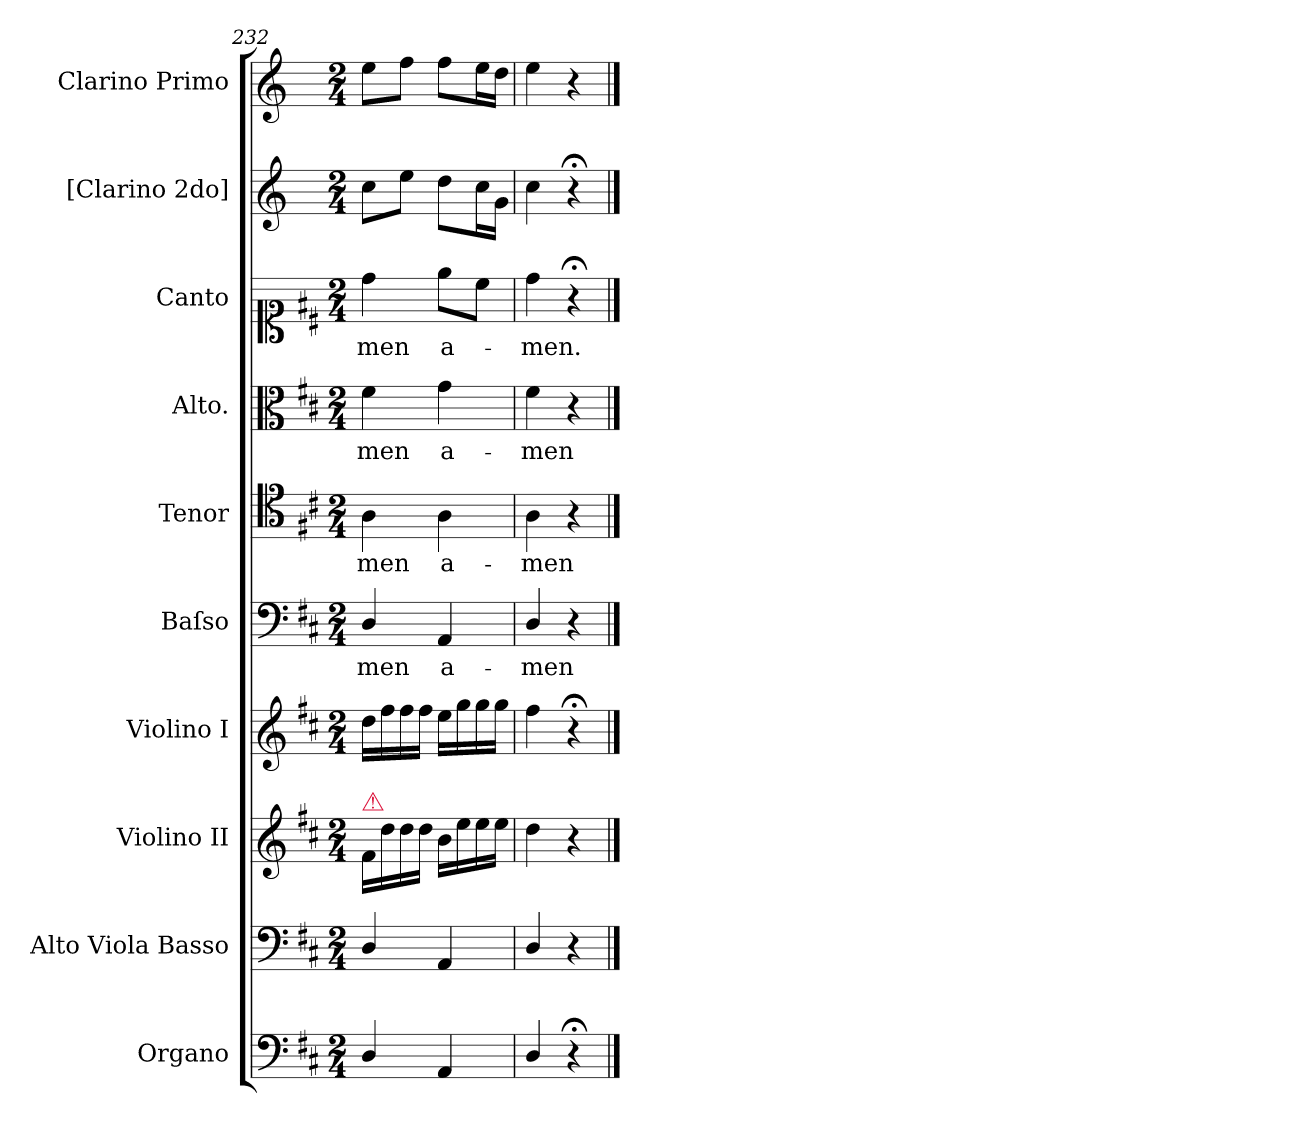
**kern	**kern	**kern	**kern	**kern	**text	**kern	**text	**kern	**text	**kern	**text	**kern	**kern
*part10	*part9	*part8	*part7	*part6	*part6	*part5	*part5	*part4	*part4	*part3	*part3	*part2	*part1
*staff10	*staff9	*staff8	*staff7	*staff6	*staff6	*staff5	*staff5	*staff4	*staff4	*staff3	*staff3	*staff2	*staff1
*I"Organo	*I"Alto Viola Basso	*I"Violino II	*I"Violino I	*I"Baſso	*	*I"Tenor	*	*I"Alto.	*	*I"Canto	*	*I"[Clarino 2do]	*I"Clarino Primo
*I'org	*I'a-vla	*I'vl 2	*I'vl 1	*I'B	*	*I'T	*	*I'A	*	*	*	*I'clno 2	*I'clno 1
*clefF4	*clefF4	*clefG2	*clefG2	*clefF4	*	*clefC4	*	*clefC3	*	*clefC1	*	*clefG2	*clefG2
*	*	*	*	*	*	*	*	*	*	*	*	*ITrd-1c-2	*ITrd-1c-2
*k[f#c#]	*k[f#c#]	*k[f#c#]	*k[f#c#]	*k[f#c#]	*	*k[f#c#]	*	*k[f#c#]	*	*k[f#c#]	*	*k[f#c#]	*k[f#c#]
*	*	*	*	*	*	*	*	*	*	*	*	*D:	*D:
*M2/4	*M2/4	*M2/4	*M2/4	*M2/4	*	*M2/4	*	*M2/4	*	*M2/4	*	*M2/4	*M2/4
=232	=232	=232	=232	=232	=232	=232	=232	=232	=232	=232	=232	=232	=232
!	!	!LO:TX:a:color=crimson:t=⚠	!	!	!	!	!	!	!	!	!	!	!
4D/	4D/	16f#/LL	16dd\LL	4D/	-men	4A\	-men	4f#\	-men	4dd\	-men	8dd\L	8ff#\L
.	.	16dd\	16ff#\	.	.	.	.	.	.	.	.	.	.
.	.	16dd\	16ff#\	.	.	.	.	.	.	.	.	8ff#\J	8gg\J
.	.	16dd\JJ	16ff#\JJ	.	.	.	.	.	.	.	.	.	.
4AA/	4AA/	16b\LL	16ee\LL	4AA/	a-	4A\	a-	4g\	a-	8ee\L	a-	8ee\L	8gg\L
.	.	16ee\	16gg\	.	.	.	.	.	.	.	.	.	.
.	.	16ee\	16gg\	.	.	.	.	.	.	8cc#\J	.	16dd\L	16ff#\L
.	.	16ee\JJ	16gg\JJ	.	.	.	.	.	.	.	.	16a\JJ	16ee\JJ
=233	=233	=233	=233	=233	=233	=233	=233	=233	=233	=233	=233	=233	=233
4D/	4D/	4dd\	4ff#\	4D/	-men	4A\	-men	4f#\	-men	4dd\	-men.	4dd\	4ff#\
4r;<	4r	4r	4r;<	4r	.	4r	.	4r	.	4r;<	.	4r;<	4r
==	==	==	==	==	==	==	==	==	==	==	==	==	==
*-	*-	*-	*-	*-	*-	*-	*-	*-	*-	*-	*-	*-	*-
